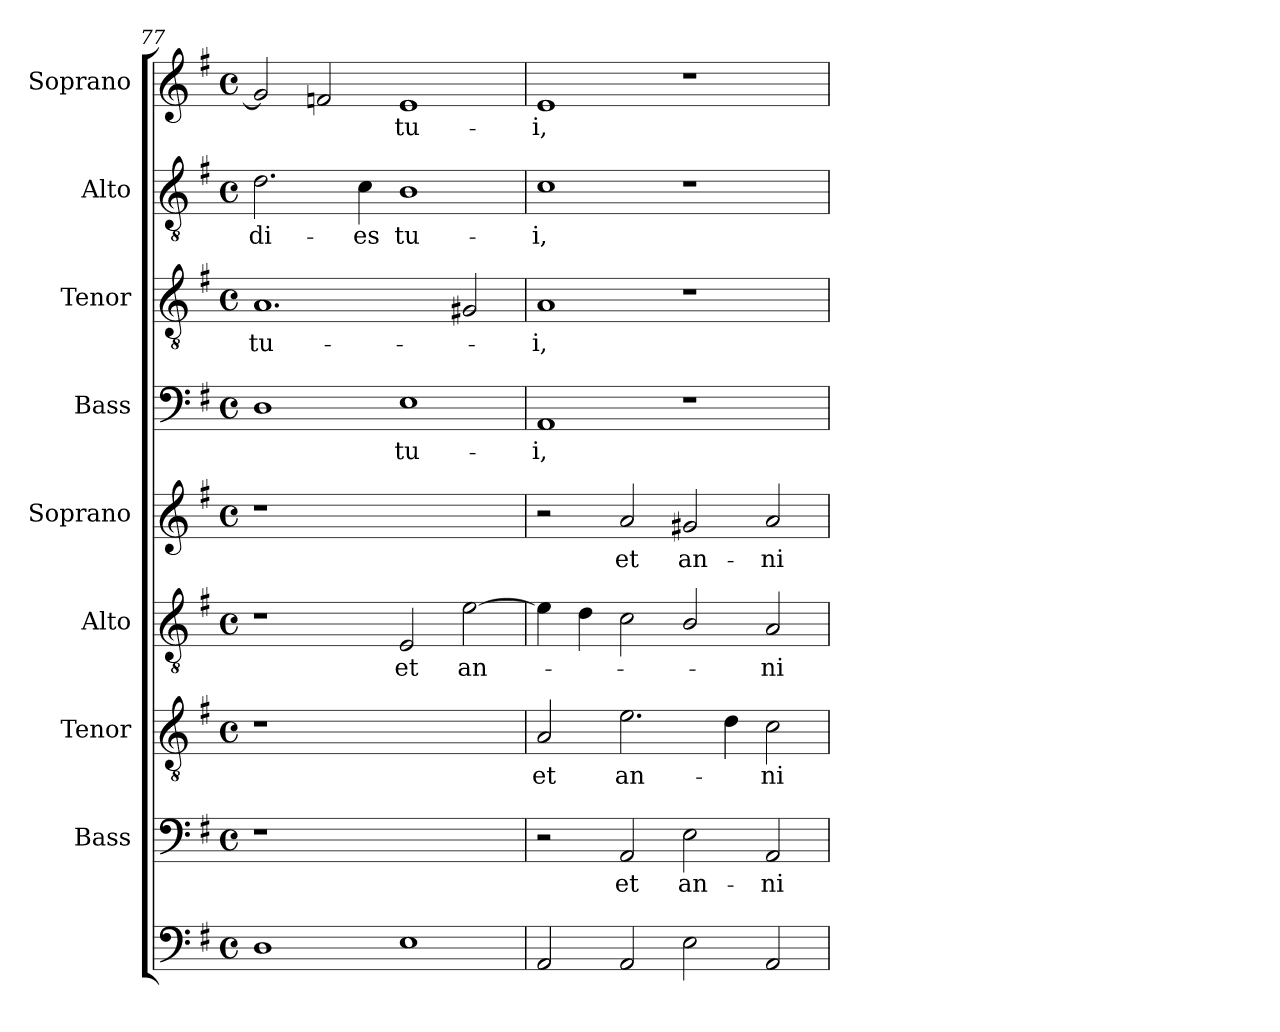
**kern	**kern	**text	**kern	**text	**kern	**text	**kern	**text	**kern	**text	**kern	**text	**kern	**text	**kern	**text
*part9	*part8	*part8	*part7	*part7	*part6	*part6	*part5	*part5	*part4	*part4	*part3	*part3	*part2	*part2	*part1	*part1
*staff9	*staff8	*staff8	*staff7	*staff7	*staff6	*staff6	*staff5	*staff5	*staff4	*staff4	*staff3	*staff3	*staff2	*staff2	*staff1	*staff1
*I""Violón y contrabajo"	*I"Bass	*	*I"Tenor	*	*I"Alto	*	*I"Soprano	*	*I"Bass	*	*I"Tenor	*	*I"Alto	*	*I"Soprano	*
*I'Cont.	*I'B.	*	*I'T.	*	*I'A.	*	*I'S.	*	*I'B.	*	*I'T.	*	*I'A.	*	*I'S.	*
!!LO:LB:g=z
*clefF4	*clefF4	*	*clefGv2	*	*clefGv2	*	*clefG2	*	*clefF4	*	*clefGv2	*	*clefGv2	*	*clefG2	*
*	*	*	*ITrd7c12	*	*ITrd7c12	*	*	*	*	*	*ITrd7c12	*	*ITrd7c12	*	*	*
*k[f#]	*k[f#]	*	*k[f#]	*	*k[f#]	*	*k[f#]	*	*k[f#]	*	*k[f#]	*	*k[f#]	*	*k[f#]	*
*G:	*G:	*	*G:	*	*G:	*	*G:	*	*G:	*	*G:	*	*G:	*	*G:	*
*M4/4	*M4/4	*	*M4/4	*	*M4/4	*	*M4/4	*	*M4/4	*	*M4/4	*	*M4/4	*	*M4/4	*
*met(c)	*met(c)	*	*met(c)	*	*met(c)	*	*met(c)	*	*met(c)	*	*met(c)	*	*met(c)	*	*met(c)	*
=77	=77	=77	=77	=77	=77	=77	=77	=77	=77	=77	=77	=77	=77	=77	=77	=77
!	!LO:N:vis=1	!	!LO:N:vis=1	!	!	!	!LO:N:vis=1	!	!	!	!	!	!	!	!	!
!	!	!	!	!	!	!	!	!	!	!	!	!LO:LY:b:color=#000000	!	!	!	!
!	!	!	!	!	!	!	!	!	!	!	!	!	!	!LO:LY:b:color=#000000	!	!
1Di	1r	.	1r	.	1r	.	1r	.	1Di	.	1.AAi	tu-	2.Di\	di-	2gi/]	.
.	.	.	.	.	.	.	.	.	.	.	.	.	.	.	2fni/	.
!	!	!	!	!	!	!	!	!	!	!	!	!	!	!LO:LY:b:color=#000000	!	!
.	.	.	.	.	.	.	.	.	.	.	.	.	4Ci\	-es	.	.
!	!	!	!	!	!	!LO:LY:b:color=#000000	!	!	!	!	!	!	!	!	!	!
!	!	!	!	!	!	!	!	!	!	!LO:LY:b:color=#000000	!	!	!	!	!	!
!	!	!	!	!	!	!	!	!	!	!	!	!	!	!LO:LY:b:color=#000000	!	!
!	!	!	!	!	!	!	!	!	!	!	!	!	!	!	!	!LO:LY:b:color=#000000
1Ei	1ryy	.	1ryy	.	2EEi/	et	1ryy	.	1Ei	tu-	.	.	1BBi	tu-	1ei	tu-
!	!	!	!	!	!	!LO:LY:b:color=#000000	!	!	!	!	!	!	!	!	!	!
.	.	.	.	.	[2Ei\	an-	.	.	.	.	2GG#Xi/	.	.	.	.	.
=78	=78	=78	=78	=78	=78	=78	=78	=78	=78	=78	=78	=78	=78	=78	=78	=78
!	!	!	!	!LO:LY:b:color=#000000	!	!	!	!	!	!	!	!	!	!	!	!
!	!	!	!	!	!	!	!	!	!	!LO:LY:b:color=#000000	!	!	!	!	!	!
!	!	!	!	!	!	!	!	!	!	!	!	!LO:LY:b:color=#000000	!	!	!	!
!	!	!	!	!	!	!	!	!	!	!	!	!	!	!LO:LY:b:color=#000000	!	!
!	!	!	!	!	!	!	!	!	!	!	!	!	!	!	!	!LO:LY:b:color=#000000
2AAi/	2r	.	2AAi/	et	4Ei\]	.	2r	.	1AAi	-i,	1AAi	-i,	1Ci	-i,	1ei	-i,
.	.	.	.	.	4Di\	.	.	.	.	.	.	.	.	.	.	.
!	!	!LO:LY:b:color=#000000	!	!	!	!	!	!	!	!	!	!	!	!	!	!
!	!	!	!	!LO:LY:b:color=#000000	!	!	!	!	!	!	!	!	!	!	!	!
!	!	!	!	!	!	!	!	!LO:LY:b:color=#000000	!	!	!	!	!	!	!	!
2AAi/	2AAi/	et	2.Ei\	an-	2Ci\	.	2ai/	et	.	.	.	.	.	.	.	.
!	!	!LO:LY:b:color=#000000	!	!	!	!	!	!	!	!	!	!	!	!	!	!
!	!	!	!	!	!	!	!	!LO:LY:b:color=#000000	!	!	!	!	!	!	!	!
2Ei\	2Ei\	an-	.	.	2BBi/	.	2g#Xi/	an-	1r	.	1r	.	1r	.	1r	.
.	.	.	4Di\	.	.	.	.	.	.	.	.	.	.	.	.	.
!	!	!LO:LY:b:color=#000000	!	!	!	!	!	!	!	!	!	!	!	!	!	!
!	!	!	!	!LO:LY:b:color=#000000	!	!	!	!	!	!	!	!	!	!	!	!
!	!	!	!	!	!	!LO:LY:b:color=#000000	!	!	!	!	!	!	!	!	!	!
!	!	!	!	!	!	!	!	!LO:LY:b:color=#000000	!	!	!	!	!	!	!	!
2AAi/	2AAi/	-ni	2Ci\	-ni	2AAi/	-ni	2ai/	-ni	.	.	.	.	.	.	.	.
=	=	=	=	=	=	=	=	=	=	=	=	=	=	=	=	=
*-	*-	*-	*-	*-	*-	*-	*-	*-	*-	*-	*-	*-	*-	*-	*-	*-
